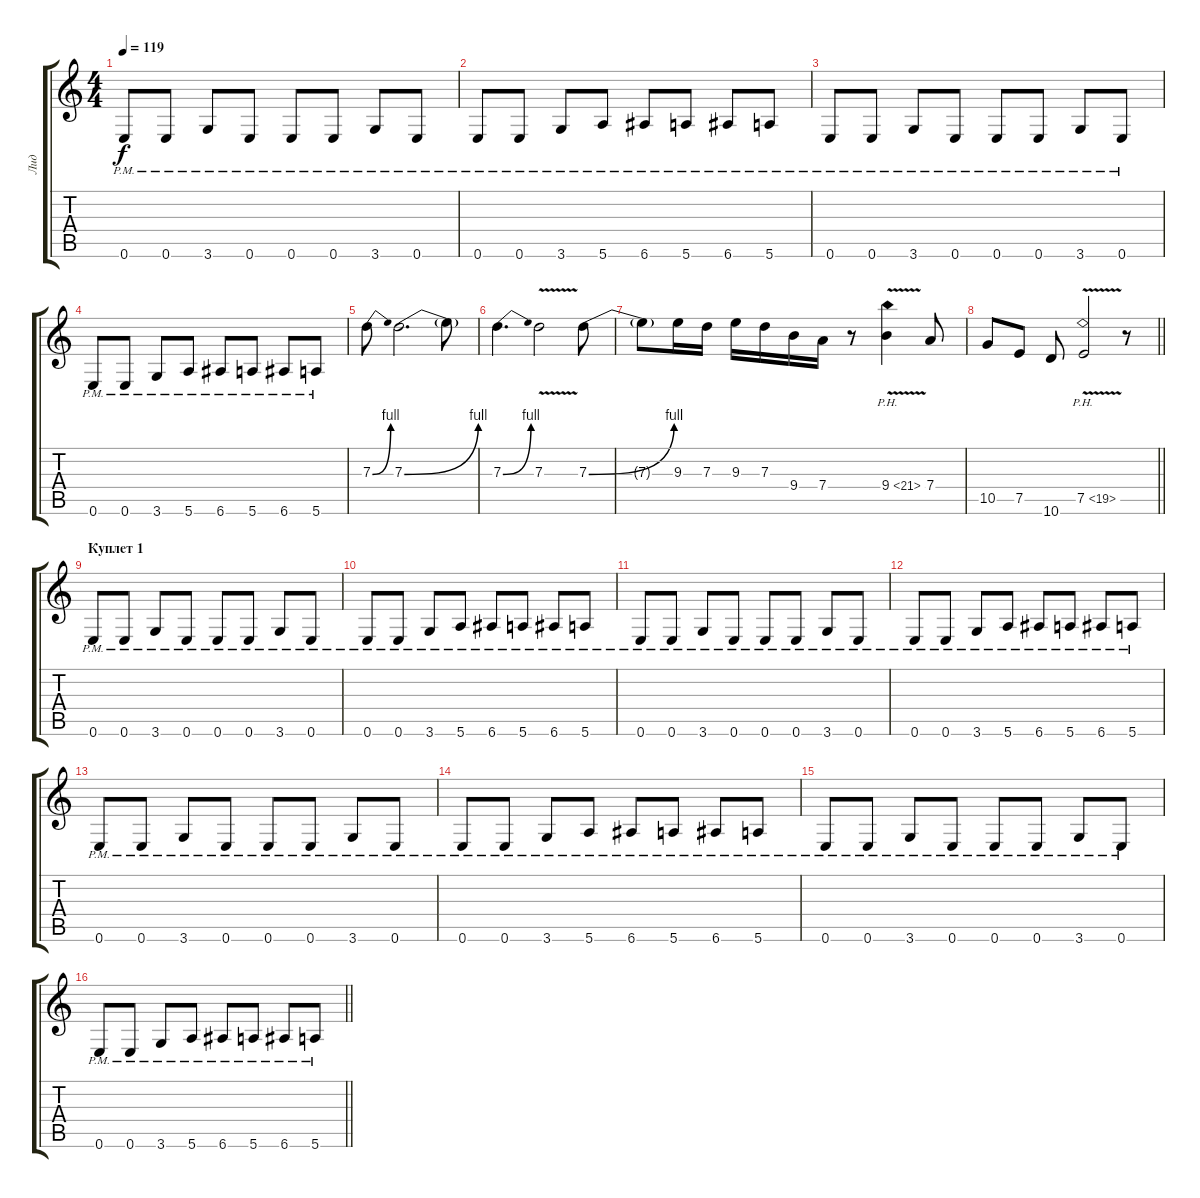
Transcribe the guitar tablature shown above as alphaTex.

\track ("Лид" "Лид") {instrument overdrivenguitar}
\staff {score tabs}
\tuning (E4 B3 G3 D3 A2 E2) {hide}
\ts (4 4)
\tempo 119
\clef g2
\ks c
0.6{pm}.8{dy f} 0.6{pm}.8 3.6{pm}.8 0.6{pm}.8 0.6{pm}.8 0.6{pm}.8 3.6{pm}.8 0.6{pm}.8 |
0.6{pm}.8 0.6{pm}.8 3.6{pm}.8 5.6{pm}.8 6.6{pm}.8 5.6{pm}.8 6.6{pm}.8 5.6{pm}.8 |
0.6{pm}.8 0.6{pm}.8 3.6{pm}.8 0.6{pm}.8 0.6{pm}.8 0.6{pm}.8 3.6{pm}.8 0.6{pm}.8 |
0.6{pm}.8 0.6{pm}.8 3.6{pm}.8 5.6{pm}.8 6.6{pm}.8 5.6{pm}.8 6.6{pm}.8 5.6{pm}.8 |
7.3{be (bend 0 0 60 4)}.8 7.3{be (bend 0 0 60 4)}.2{d} 7.3{t}.8 |
7.3{be (bend 0 0 60 4)}.4{d} 7.3{v}.2 7.3{be (bend 0 0 60 4)}.8 |
7.3{t}.8 9.3.16 7.3.16 9.3.16 7.3.16 9.4.16 7.4.16 r.8 9.4{ph 12 v}.4 7.4.8 |
\barLineRight lightlight
10.5.8 7.5.8 10.6.8 7.5{ph 12 v}.2 r.8 |
\section ("" "Куплет 1")
0.6{pm}.8 0.6{pm}.8 3.6{pm}.8 0.6{pm}.8 0.6{pm}.8 0.6{pm}.8 3.6{pm}.8 0.6{pm}.8 |
0.6{pm}.8 0.6{pm}.8 3.6{pm}.8 5.6{pm}.8 6.6{pm}.8 5.6{pm}.8 6.6{pm}.8 5.6{pm}.8 |
0.6{pm}.8 0.6{pm}.8 3.6{pm}.8 0.6{pm}.8 0.6{pm}.8 0.6{pm}.8 3.6{pm}.8 0.6{pm}.8 |
0.6{pm}.8 0.6{pm}.8 3.6{pm}.8 5.6{pm}.8 6.6{pm}.8 5.6{pm}.8 6.6{pm}.8 5.6{pm}.8 |
0.6{pm}.8 0.6{pm}.8 3.6{pm}.8 0.6{pm}.8 0.6{pm}.8 0.6{pm}.8 3.6{pm}.8 0.6{pm}.8 |
0.6{pm}.8 0.6{pm}.8 3.6{pm}.8 5.6{pm}.8 6.6{pm}.8 5.6{pm}.8 6.6{pm}.8 5.6{pm}.8 |
0.6{pm}.8 0.6{pm}.8 3.6{pm}.8 0.6{pm}.8 0.6{pm}.8 0.6{pm}.8 3.6{pm}.8 0.6{pm}.8 |
\barLineRight lightlight
0.6{pm}.8 0.6{pm}.8 3.6{pm}.8 5.6{pm}.8 6.6{pm}.8 5.6{pm}.8 6.6{pm}.8 5.6{pm}.8
